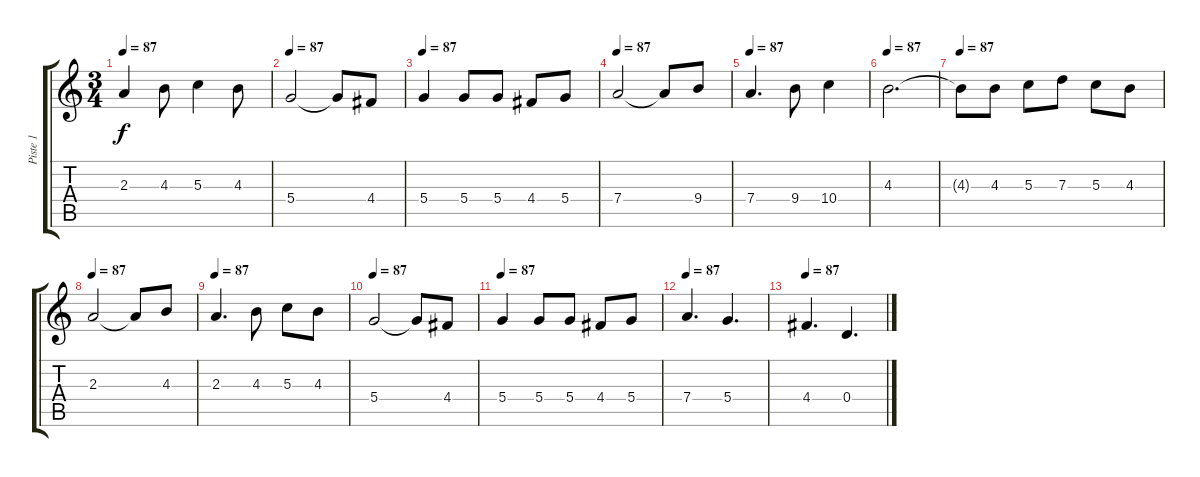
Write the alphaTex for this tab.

\track ("Piste 1" "Piste 1") {instrument distortionguitar}
\staff {score tabs}
\tuning (E4 B3 G3 D3 A2 E2) {hide}
\ts (3 4)
\tempo 87
\clef g2
\ks c
2.3.4{dy f} 4.3.8 5.3.4 4.3.8 |
\tempo 87
5.4.2 5.4{t}.8 4.4.8 |
\tempo 87
5.4.4 5.4.8 5.4.8 4.4.8 5.4.8 |
\tempo 87
7.4.2 7.4{t}.8 9.4.8 |
\tempo 87
7.4.4{d} 9.4.8 10.4.4 |
\tempo 87
4.3.2{d} |
\tempo 87
4.3{t}.8 4.3.8 5.3.8 7.3.8 5.3.8 4.3.8 |
\tempo 87
2.3.2 2.3{t}.8 4.3.8 |
\tempo 87
2.3.4{d} 4.3.8 5.3.8 4.3.8 |
\tempo 87
5.4.2 5.4{t}.8 4.4.8 |
\tempo 87
5.4.4 5.4.8 5.4.8 4.4.8 5.4.8 |
\tempo 87
7.4.4{d} 5.4.4{d} |
\tempo 87
4.4.4{d} 0.4.4{d}
